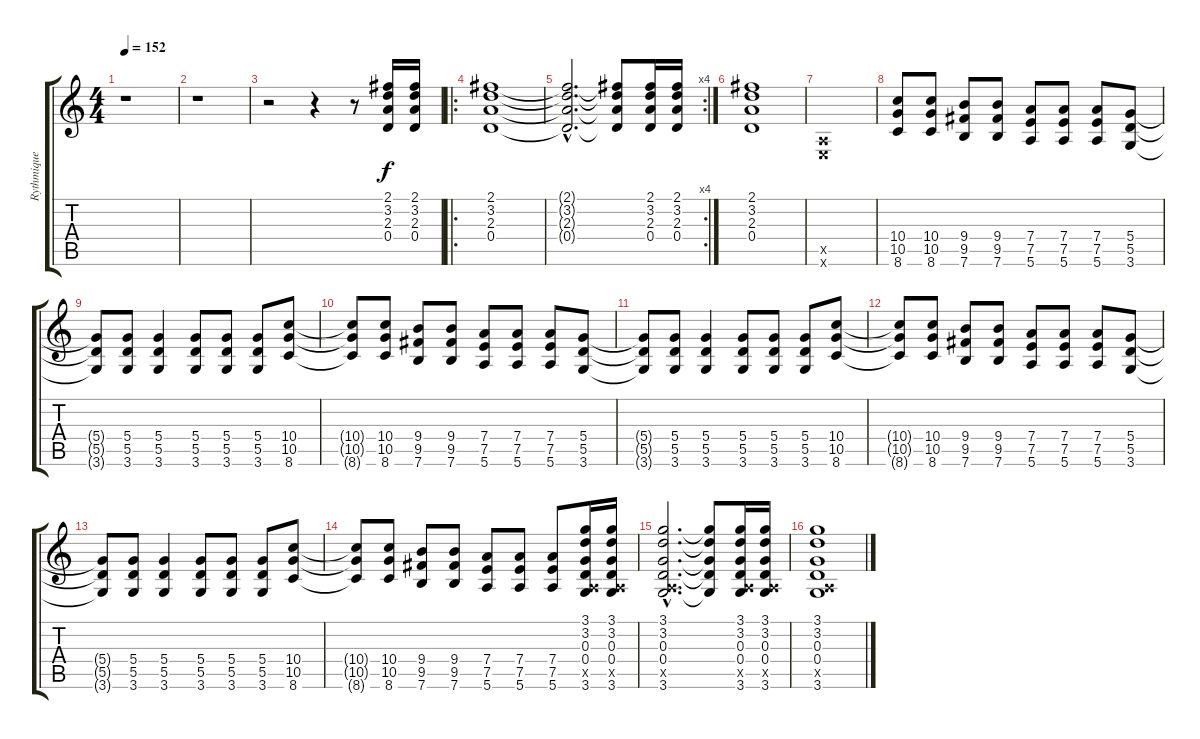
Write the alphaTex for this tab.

\track ("Rythmique 2" "Rythmique ") {instrument distortionguitar}
\staff {score tabs}
\tuning (E4 B3 G3 D3 A2 E2) {hide}
\ts (4 4)
\tempo 152
\clef g2
\ks c
r.1{dy f} |
r.1 |
r.2 r.4 r.8 (2.1 3.2 2.3 0.4).16 (2.1 3.2 2.3 0.4).16 |
\ro
(2.1 3.2 2.3 0.4).1 |
\rc 4
(2.1{hac t} 3.2{hac t} 2.3{hac t} 0.4{hac t}).2{d} (2.1{t} 3.2{t} 2.3{t} 0.4{t}).8 (2.1 3.2 2.3 0.4).16 (2.1 3.2 2.3 0.4).16 |
(2.1 3.2 2.3 0.4).1 |
(0.5{x} 0.6{x}).1 |
(10.4 10.5 8.6).8 (10.4 10.5 8.6).8 (9.4 9.5 7.6).8 (9.4 9.5 7.6).8 (7.4 7.5 5.6).8 (7.4 7.5 5.6).8 (7.4 7.5 5.6).8 (5.4 5.5 3.6).8 |
(5.4{t} 5.5{t} 3.6{t}).8 (5.4 5.5 3.6).8 (5.4 5.5 3.6).4 (5.4 5.5 3.6).8 (5.4 5.5 3.6).8 (5.4 5.5 3.6).8 (10.4 10.5 8.6).8 |
(10.4{t} 10.5{t} 8.6{t}).8 (10.4 10.5 8.6).8 (9.4 9.5 7.6).8 (9.4 9.5 7.6).8 (7.4 7.5 5.6).8 (7.4 7.5 5.6).8 (7.4 7.5 5.6).8 (5.4 5.5 3.6).8 |
(5.4{t} 5.5{t} 3.6{t}).8 (5.4 5.5 3.6).8 (5.4 5.5 3.6).4 (5.4 5.5 3.6).8 (5.4 5.5 3.6).8 (5.4 5.5 3.6).8 (10.4 10.5 8.6).8 |
(10.4{t} 10.5{t} 8.6{t}).8 (10.4 10.5 8.6).8 (9.4 9.5 7.6).8 (9.4 9.5 7.6).8 (7.4 7.5 5.6).8 (7.4 7.5 5.6).8 (7.4 7.5 5.6).8 (5.4 5.5 3.6).8 |
(5.4{t} 5.5{t} 3.6{t}).8 (5.4 5.5 3.6).8 (5.4 5.5 3.6).4 (5.4 5.5 3.6).8 (5.4 5.5 3.6).8 (5.4 5.5 3.6).8 (10.4 10.5 8.6).8 |
(10.4{t} 10.5{t} 8.6{t}).8 (10.4 10.5 8.6).8 (9.4 9.5 7.6).8 (9.4 9.5 7.6).8 (7.4 7.5 5.6).8 (7.4 7.5 5.6).8 (7.4 7.5 5.6).8 (3.1 3.2 0.3 0.4 0.5{x} 3.6).16 (3.1 3.2 0.3 0.4 0.5{x} 3.6).16 |
(3.1{hac} 3.2{hac} 0.3{hac} 0.4{hac} 0.5{hac x} 3.6{hac}).2{d} (3.1{t} 3.2{t} 0.3{t} 0.4{t} 3.6{t}).8 (3.1 3.2 0.3 0.4 0.5{x} 3.6).16 (3.1 3.2 0.3 0.4 0.5{x} 3.6).16 |
(3.1 3.2 0.3 0.4 0.5{x} 3.6).1
